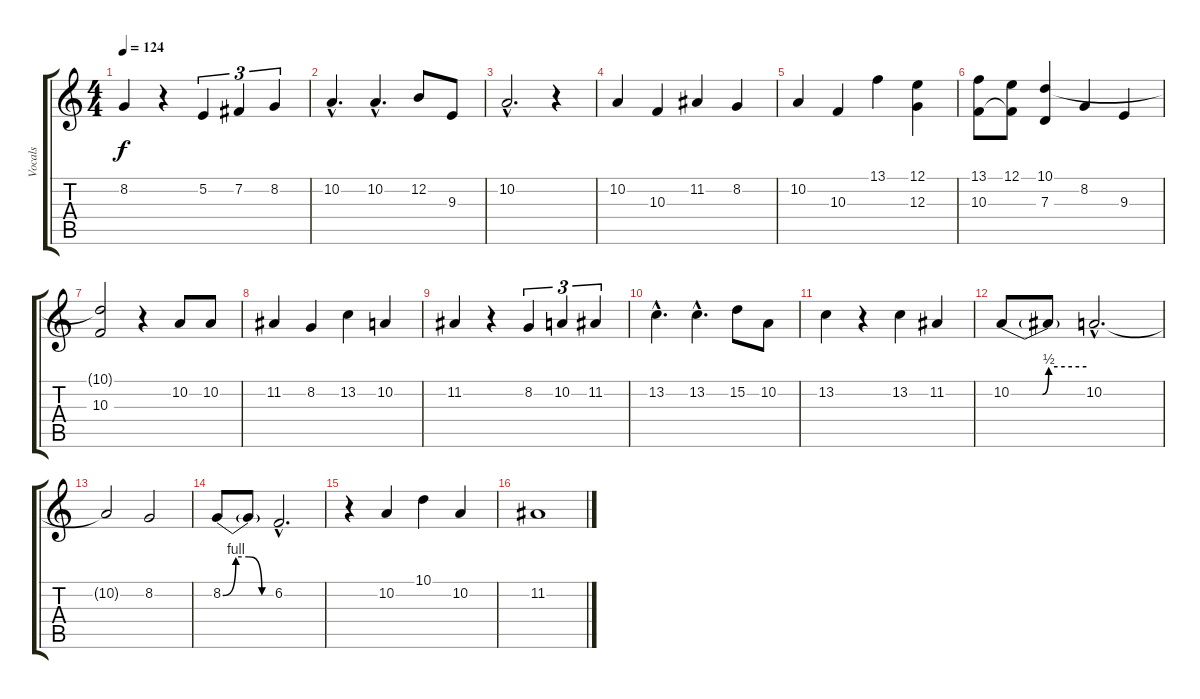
\track ("Vocals" "Vocals") {instrument lead2sawtooth}
\staff {score tabs}
\tuning (E4 B3 G3 D3 A2 E2) {hide}
\ts (4 4)
\tempo 124
\clef g2
\ks c
8.2.4{dy f} r.4 5.2.4{tu (3 2)} 7.2.4{tu (3 2)} 8.2.4{tu (3 2)} |
10.2{hac}.4{d} 10.2{hac}.4{d} 12.2.8 9.3.8 |
10.2{hac}.2{d} r.4 |
\section ("" "")
10.2.4 10.3.4 11.2.4 8.2.4 |
10.2.4 10.3.4 13.1.4 (12.1 12.3).4 |
(13.1 10.3).8 (12.1 10.3{t}).8 (10.1 7.3).4 8.2.4 9.3.4 |
(10.1{t} 10.3).2 r.4 10.2.8 10.2.8 |
11.2.4 8.2.4 13.2.4 10.2.4 |
11.2.4 r.4 8.2.4{tu (3 2)} 10.2.4{tu (3 2)} 11.2.4{tu (3 2)} |
13.2{hac}.4{d} 13.2{hac}.4{d} 15.2.8 10.2.8 |
13.2.4 r.4 13.2.4 11.2.4 |
\section ("" "")
10.2{be (custom 0 0 25 0 30 2 60 2)}.8 10.2{t}.8 10.2{hac}.2{d} |
10.2{t}.2 8.2.2 |
8.2{be (custom 0 0 15 4 30 4 45 0 60 0)}.8 8.2{t}.8 6.2{hac}.2{d} |
r.4 10.2.4 10.1.4 10.2.4 |
11.2.1
